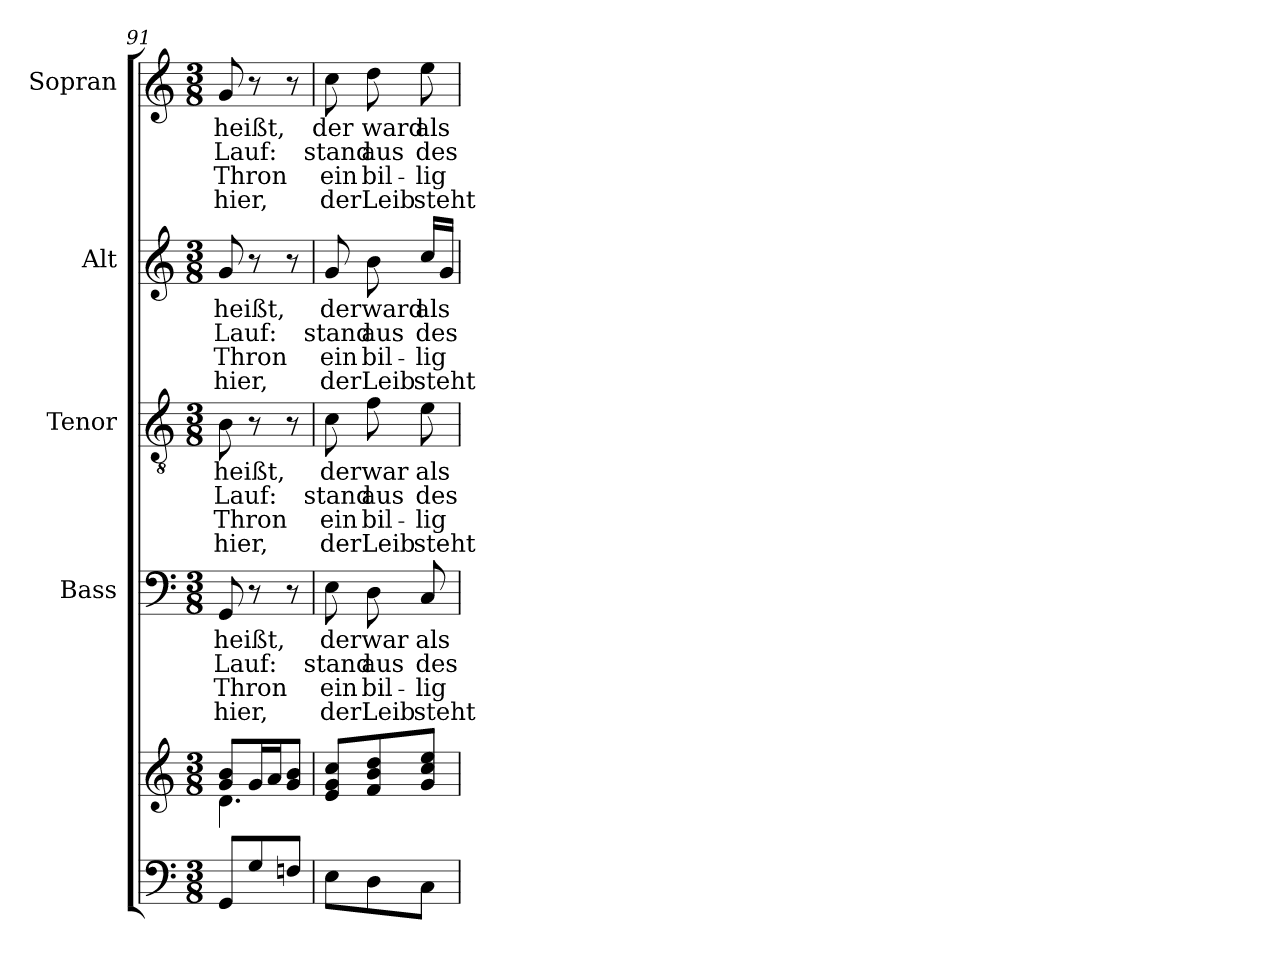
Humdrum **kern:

**kern	**kern	**kern	**text	**text	**text	**text	**kern	**text	**text	**text	**text	**kern	**text	**text	**text	**text	**kern	**text	**text	**text	**text
*part5	*part5	*part4	*part4	*part4	*part4	*part4	*part3	*part3	*part3	*part3	*part3	*part2	*part2	*part2	*part2	*part2	*part1	*part1	*part1	*part1	*part1
*staff6	*staff5	*staff4	*staff4	*staff4	*staff4	*staff4	*staff3	*staff3	*staff3	*staff3	*staff3	*staff2	*staff2	*staff2	*staff2	*staff2	*staff1	*staff1	*staff1	*staff1	*staff1
*	*	*I"Bass	*	*	*	*	*I"Tenor	*	*	*	*	*I"Alt	*	*	*	*	*I"Sopran	*	*	*	*
*	*	*I'B.	*	*	*	*	*I'T.	*	*	*	*	*I'A.	*	*	*	*	*I'S.	*	*	*	*
*clefF4	*clefG2	*clefF4	*	*	*	*	*clefGv2	*	*	*	*	*clefG2	*	*	*	*	*clefG2	*	*	*	*
*k[]	*k[]	*k[]	*	*	*	*	*k[]	*	*	*	*	*k[]	*	*	*	*	*k[]	*	*	*	*
*C:	*C:	*C:	*	*	*	*	*C:	*	*	*	*	*C:	*	*	*	*	*C:	*	*	*	*
*M3/8	*M3/8	*M3/8	*	*	*	*	*M3/8	*	*	*	*	*M3/8	*	*	*	*	*M3/8	*	*	*	*
=91	=91	=91	=91	=91	=91	=91	=91	=91	=91	=91	=91	=91	=91	=91	=91	=91	=91	=91	=91	=91	=91
*	*^	*	*	*	*	*	*	*	*	*	*	*	*	*	*	*	*	*	*	*	*
!	!	!	!	!LO:LY:b	!LO:LY:b	!LO:LY:b	!LO:LY:b	!	!LO:LY:b	!LO:LY:b	!LO:LY:b	!LO:LY:b	!	!LO:LY:b	!LO:LY:b	!LO:LY:b	!LO:LY:b	!	!LO:LY:b	!LO:LY:b	!LO:LY:b	!LO:LY:b
8GG/L	8g/ 8b/L	4.d\	8GG/	heißt,	Lauf:	Thron	hier,	8B\	heißt,	Lauf:	Thron	hier,	8g/	heißt,	Lauf:	Thron	hier,	8g/	heißt,	Lauf:	Thron	hier,
8G/	16g/L	.	8r	.	.	.	.	8r	.	.	.	.	8r	.	.	.	.	8r	.	.	.	.
.	16a/J	.	.	.	.	.	.	.	.	.	.	.	.	.	.	.	.	.	.	.	.	.
8Fn/J	8g/ 8b/J	.	8r	.	.	.	.	8r	.	.	.	.	8r	.	.	.	.	8r	.	.	.	.
*	*v	*v	*	*	*	*	*	*	*	*	*	*	*	*	*	*	*	*	*	*	*	*
=92	=92	=92	=92	=92	=92	=92	=92	=92	=92	=92	=92	=92	=92	=92	=92	=92	=92	=92	=92	=92	=92
!	!	!	!LO:LY:b	!LO:LY:b	!LO:LY:b	!LO:LY:b	!	!LO:LY:b	!LO:LY:b	!LO:LY:b	!LO:LY:b	!	!LO:LY:b	!LO:LY:b	!LO:LY:b	!LO:LY:b	!	!LO:LY:b	!LO:LY:b	!LO:LY:b	!LO:LY:b
8E\L	8e/ 8g/ 8cc/L	8E\	der	stand	ein	der	8c\	der	stand	ein	der	8g/	der	stand	ein	der	8cc\	der	stand	ein	der
!	!	!	!LO:LY:b	!LO:LY:b	!LO:LY:b	!LO:LY:b	!	!LO:LY:b	!LO:LY:b	!LO:LY:b	!LO:LY:b	!	!LO:LY:b	!LO:LY:b	!LO:LY:b	!LO:LY:b	!	!LO:LY:b	!LO:LY:b	!LO:LY:b	!LO:LY:b
8D\	8f/ 8b/ 8dd/	8D\	war	aus	bil-	Leib	8f\	war	aus	bil-	Leib	8b\	ward	aus	bil-	Leib	8dd\	ward	aus	bil-	Leib
!	!	!	!LO:LY:b	!LO:LY:b	!LO:LY:b	!LO:LY:b	!	!LO:LY:b	!LO:LY:b	!LO:LY:b	!LO:LY:b	!	!LO:LY:b	!LO:LY:b	!LO:LY:b	!LO:LY:b	!	!LO:LY:b	!LO:LY:b	!LO:LY:b	!LO:LY:b
8C\J	8g/ 8cc/ 8ee/J	8C/	als	des	-lig	steht	8e\	als	des	-lig	steht	16cc/LL	als	des	-lig	steht	8ee\	als	des	-lig	steht
.	.	.	.	.	.	.	.	.	.	.	.	16g/JJ	.	.	.	.	.	.	.	.	.
=	=	=	=	=	=	=	=	=	=	=	=	=	=	=	=	=	=	=	=	=	=
*-	*-	*-	*-	*-	*-	*-	*-	*-	*-	*-	*-	*-	*-	*-	*-	*-	*-	*-	*-	*-	*-
